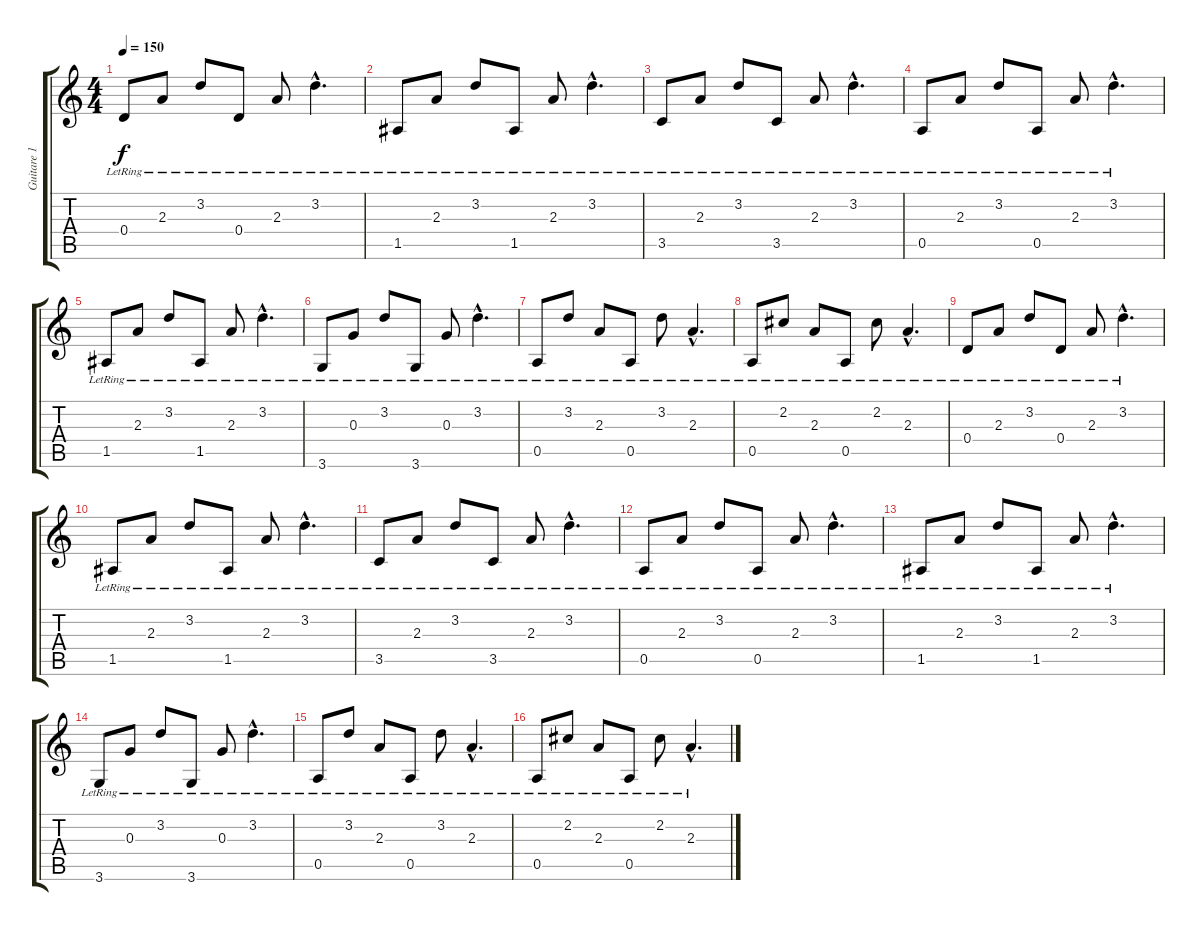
\track ("Guitare 1" "Guitare 1") {instrument acousticguitarsteel}
\staff {score tabs}
\tuning (E4 B3 G3 D3 A2 E2) {hide}
\ts (4 4)
\tempo 150
\clef g2
\ks c
0.4{lr}.8{dy f} 2.3{lr}.8 3.2{lr}.8 0.4{lr}.8 2.3{lr}.8 3.2{hac lr}.4{d} |
1.5{lr}.8 2.3{lr}.8 3.2{lr}.8 1.5{lr}.8 2.3{lr}.8 3.2{hac lr}.4{d} |
3.5{lr}.8 2.3{lr}.8 3.2{lr}.8 3.5{lr}.8 2.3{lr}.8 3.2{hac lr}.4{d} |
0.5{lr}.8 2.3{lr}.8 3.2{lr}.8 0.5{lr}.8 2.3{lr}.8 3.2{hac lr}.4{d} |
1.5{lr}.8 2.3{lr}.8 3.2{lr}.8 1.5{lr}.8 2.3{lr}.8 3.2{hac lr}.4{d} |
3.6{lr}.8 0.3{lr}.8 3.2{lr}.8 3.6{lr}.8 0.3{lr}.8 3.2{hac lr}.4{d} |
0.5{lr}.8 3.2{lr}.8 2.3{lr}.8 0.5{lr}.8 3.2{lr}.8 2.3{hac lr}.4{d} |
0.5{lr}.8 2.2{lr}.8 2.3{lr}.8 0.5{lr}.8 2.2{lr}.8 2.3{hac lr}.4{d} |
0.4{lr}.8 2.3{lr}.8 3.2{lr}.8 0.4{lr}.8 2.3{lr}.8 3.2{hac lr}.4{d} |
1.5{lr}.8 2.3{lr}.8 3.2{lr}.8 1.5{lr}.8 2.3{lr}.8 3.2{hac lr}.4{d} |
3.5{lr}.8 2.3{lr}.8 3.2{lr}.8 3.5{lr}.8 2.3{lr}.8 3.2{hac lr}.4{d} |
0.5{lr}.8 2.3{lr}.8 3.2{lr}.8 0.5{lr}.8 2.3{lr}.8 3.2{hac lr}.4{d} |
1.5{lr}.8 2.3{lr}.8 3.2{lr}.8 1.5{lr}.8 2.3{lr}.8 3.2{hac lr}.4{d} |
3.6{lr}.8 0.3{lr}.8 3.2{lr}.8 3.6{lr}.8 0.3{lr}.8 3.2{hac lr}.4{d} |
0.5{lr}.8 3.2{lr}.8 2.3{lr}.8 0.5{lr}.8 3.2{lr}.8 2.3{hac lr}.4{d} |
0.5{lr}.8 2.2{lr}.8 2.3{lr}.8 0.5{lr}.8 2.2{lr}.8 2.3{hac lr}.4{d}
